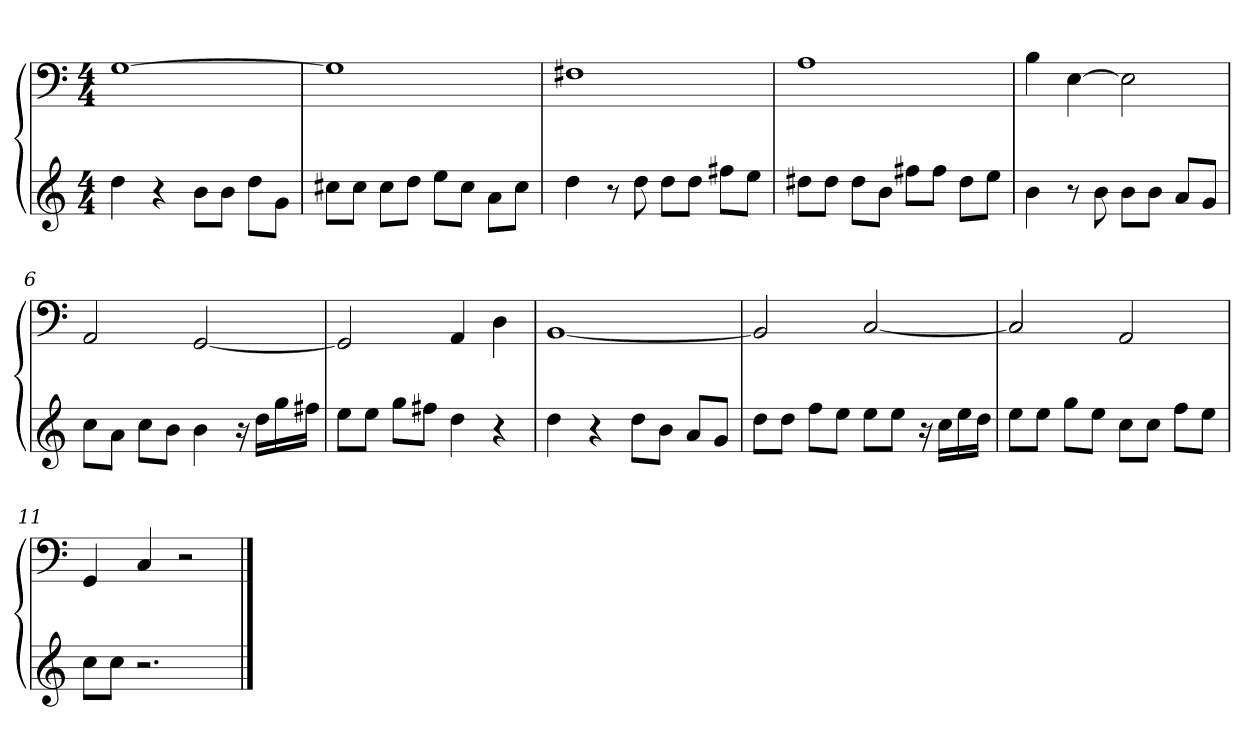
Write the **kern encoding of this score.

**kern	**kern
*part1	*part1
*staff2	*staff1
*	*clefF4
*k[]	*k[]
*C:	*C:
*M4/4	*M4/4
=1	=1
4dd	[1G
4r	.
8bL	.
8bJ	.
8ddL	.
8gJ	.
=2	=2
8cc#XL	1G]
8cc#J	.
8cc#L	.
8ddJ	.
8eeL	.
8cc#J	.
8aL	.
8cc#J	.
=3	=3
4dd	1F#X
8r	.
8dd	.
8ddL	.
8ddJ	.
8ff#XL	.
8eeJ	.
=4	=4
8dd#XL	1A
8dd#J	.
8dd#L	.
8bJ	.
8ff#XL	.
8ff#J	.
8dd#L	.
8eeJ	.
=5	=5
4b	4B
8r	[4E
8b	.
8bL	2E]
8bJ	.
8aL	.
8gJ	.
=6	=6
8ccL	2AA
8aJ	.
8ccL	.
8bJ	.
4b	[2GG
16r	.
16ddLL	.
16gg	.
16ff#XJJ	.
=7	=7
8eeL	2GG]
8eeJ	.
8ggL	.
8ff#XJ	.
4dd	4AA
4r	4D
=8	=8
4dd	[1BB
4r	.
8ddL	.
8bJ	.
8aL	.
8gJ	.
=9	=9
8ddL	2BB]
8ddJ	.
8ffL	.
8eeJ	.
8eeL	[2C
8eeJ	.
16r	.
16ccLL	.
16ee	.
16ddJJ	.
=10	=10
8eeL	2C]
8eeJ	.
8ggL	.
8eeJ	.
8ccL	2AA
8ccJ	.
8ffL	.
8eeJ	.
=11	=11
8ccL	4GG
8ccJ	.
2.r	4C
.	2r
==	==
*-	*-
